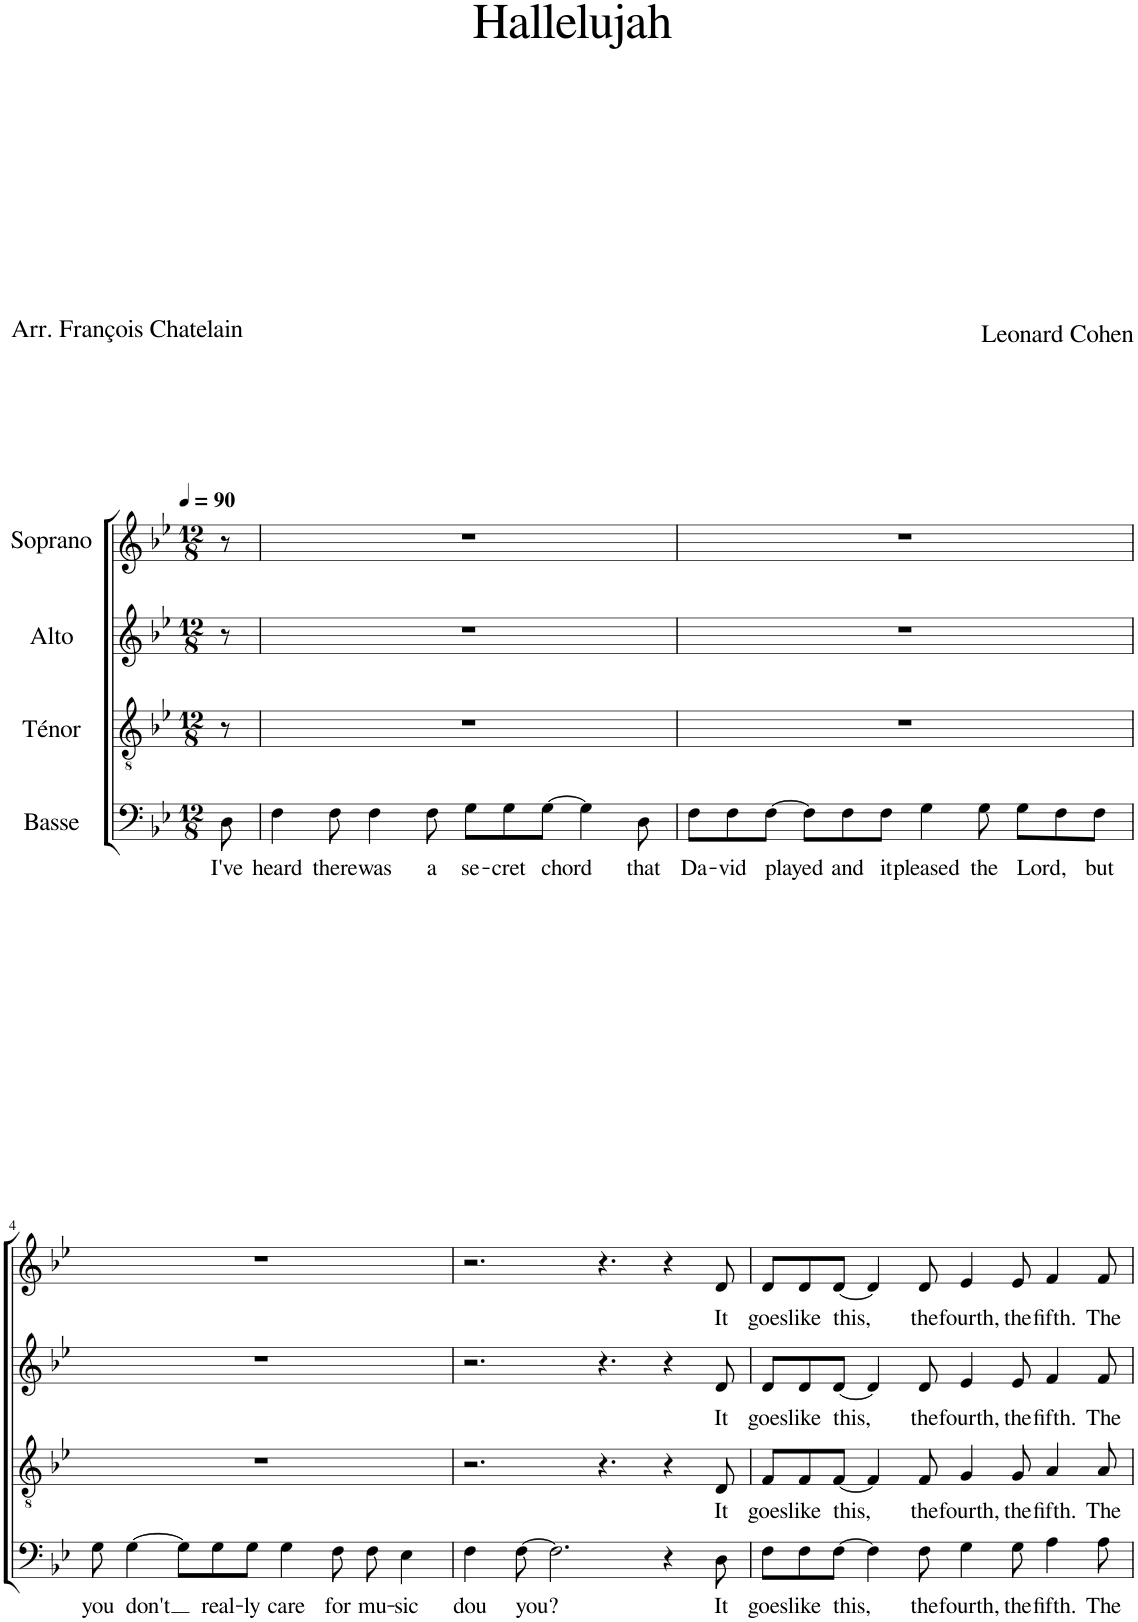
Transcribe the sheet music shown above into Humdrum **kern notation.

**kern	**text	**kern	**text	**kern	**text	**kern	**text
*part4	*part4	*part3	*part3	*part2	*part2	*part1	*part1
*staff4	*staff4	*staff3	*staff3	*staff2	*staff2	*staff1	*staff1
*I"Basse	*	*I"Ténor	*	*I"Alto	*	*I"Soprano	*
*clefF4	*	*clefGv2	*	*clefG2	*	*clefG2	*
*	*	*Trd4c7	*	*	*	*	*
*k[b-e-]	*	*k[b-e-]	*	*k[b-e-]	*	*k[b-e-]	*
*M12/8	*	*M12/8	*	*M12/8	*	*M12/8	*
*MM90	*	*MM90	*	*MM90	*	*MM90	*
=1	=1	=1	=1	=1	=1	=1	=1
!	!LO:LY:b	!	!	!	!	!	!
8D\	I've	8r	.	8r	.	8r	.
=2	=2	=2	=2	=2	=2	=2	=2
!	!LO:LY:b	!	!	!	!	!	!
4F\	heard	1.r	.	1.r	.	1.r	.
!	!LO:LY:b	!	!	!	!	!	!
8F\	there	.	.	.	.	.	.
!	!LO:LY:b	!	!	!	!	!	!
4F\	was	.	.	.	.	.	.
!	!LO:LY:b	!	!	!	!	!	!
8F\	a	.	.	.	.	.	.
!	!LO:LY:b	!	!	!	!	!	!
8G\L	se-	.	.	.	.	.	.
!	!LO:LY:b	!	!	!	!	!	!
8G\	-cret	.	.	.	.	.	.
!	!LO:LY:b	!	!	!	!	!	!
[8G\J	chord	.	.	.	.	.	.
4G\]	.	.	.	.	.	.	.
!	!LO:LY:b	!	!	!	!	!	!
8D\	that	.	.	.	.	.	.
=3	=3	=3	=3	=3	=3	=3	=3
!	!LO:LY:b	!	!	!	!	!	!
8F\L	Da-	1.r	.	1.r	.	1.r	.
!	!LO:LY:b	!	!	!	!	!	!
8F\	-vid	.	.	.	.	.	.
!	!LO:LY:b	!	!	!	!	!	!
[8F\J	played	.	.	.	.	.	.
8F\L]	.	.	.	.	.	.	.
!	!LO:LY:b	!	!	!	!	!	!
8F\	and	.	.	.	.	.	.
!	!LO:LY:b	!	!	!	!	!	!
8F\J	it	.	.	.	.	.	.
!	!LO:LY:b	!	!	!	!	!	!
4G\	pleased	.	.	.	.	.	.
!	!LO:LY:b	!	!	!	!	!	!
8G\	the	.	.	.	.	.	.
!	!LO:LY:b	!	!	!	!	!	!
8G\L	Lord,	.	.	.	.	.	.
8F\	.	.	.	.	.	.	.
!	!LO:LY:b	!	!	!	!	!	!
8F\J	but	.	.	.	.	.	.
!!LO:LB:g=z
=4	=4	=4	=4	=4	=4	=4	=4
!	!LO:LY:b	!	!	!	!	!	!
8G\	you	1.r	.	1.r	.	1.r	.
!	!LO:LY:b	!	!	!	!	!	!
[4G\	don't	.	.	.	.	.	.
8G\L]	.	.	.	.	.	.	.
!	!LO:LY:b	!	!	!	!	!	!
8G\	real-	.	.	.	.	.	.
!	!LO:LY:b	!	!	!	!	!	!
8G\J	-ly	.	.	.	.	.	.
!	!LO:LY:b	!	!	!	!	!	!
4G\	care	.	.	.	.	.	.
!	!LO:LY:b	!	!	!	!	!	!
8F\	for	.	.	.	.	.	.
!	!LO:LY:b	!	!	!	!	!	!
8F\	mu-	.	.	.	.	.	.
!	!LO:LY:b	!	!	!	!	!	!
4E-\	-sic	.	.	.	.	.	.
=5	=5	=5	=5	=5	=5	=5	=5
!	!LO:LY:b	!	!	!	!	!	!
4F\	dou	2.r	.	2.r	.	2.r	.
!	!LO:LY:b	!	!	!	!	!	!
[8F\	you?	.	.	.	.	.	.
2.F\]	.	.	.	.	.	.	.
.	.	4.r	.	4.r	.	4.r	.
4r	.	4r	.	4r	.	4r	.
!	!LO:LY:b	!	!LO:LY:b	!	!LO:LY:b	!	!LO:LY:b
8D\	It	8D/	It	8d/	It	8d/	It
=6	=6	=6	=6	=6	=6	=6	=6
!	!LO:LY:b	!	!LO:LY:b	!	!LO:LY:b	!	!LO:LY:b
8F\L	goes	8F/L	goes	8d/L	goes	8d/L	goes
!	!LO:LY:b	!	!LO:LY:b	!	!LO:LY:b	!	!LO:LY:b
8F\	like	8F/	like	8d/	like	8d/	like
!	!LO:LY:b	!	!LO:LY:b	!	!LO:LY:b	!	!LO:LY:b
[8F\J	this,	[8F/J	this,	[8d/J	this,	[8d/J	this,
4F\]	.	4F/]	.	4d/]	.	4d/]	.
!	!LO:LY:b	!	!LO:LY:b	!	!LO:LY:b	!	!LO:LY:b
8F\	the	8F/	the	8d/	the	8d/	the
!	!LO:LY:b	!	!LO:LY:b	!	!LO:LY:b	!	!LO:LY:b
4G\	fourth,	4G/	fourth,	4e-/	fourth,	4e-/	fourth,
!	!LO:LY:b	!	!LO:LY:b	!	!LO:LY:b	!	!LO:LY:b
8G\	the	8G/	the	8e-/	the	8e-/	the
!	!LO:LY:b	!	!LO:LY:b	!	!LO:LY:b	!	!LO:LY:b
4A\	fifth.	4A/	fifth.	4f/	fifth.	4f/	fifth.
!	!LO:LY:b	!	!LO:LY:b	!	!LO:LY:b	!	!LO:LY:b
8A\	The	8A/	The	8f/	The	8f/	The
=	=	=	=	=	=	=	=
*-	*-	*-	*-	*-	*-	*-	*-
